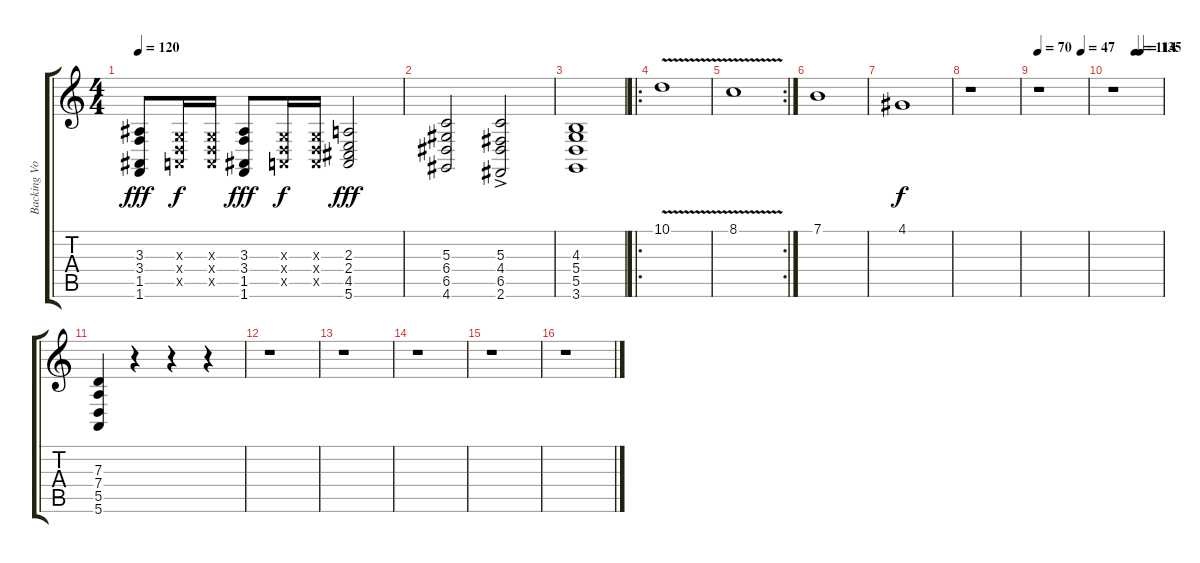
\track ("Backing Vocals 2/Misc." "Backing Vo") {instrument voiceoohs}
\staff {score tabs}
\tuning (E4 B3 G3 D3 A2 E2) {hide}
\ts (4 4)
\tempo 120
\clef g2
\ks c
(3.3 3.4 1.5 1.6).8{dy fff} (0.3{x} 0.4{x} 0.5{x}).16{dy f} (0.3{x} 0.4{x} 0.5{x}).16 (3.3 3.4 1.5 1.6).8{dy fff} (0.3{x} 0.4{x} 0.5{x}).16{dy f} (0.3{x} 0.4{x} 0.5{x}).16 (2.3 2.4 4.5 5.6).2{dy fff} |
(5.3 6.4 6.5 4.6).2{volume 12} (5.3 4.4{ac} 6.5 2.6{ac}).2 |
(4.3 5.4 5.5 3.6).1 |
\ro
10.1{v}.1{volume 16 balance 3 instrument voiceoohs} |
\rc 2
8.1{v}.1 |
7.1.1 |
4.1.1{dy f} |
r.1 |
\tempo 70
\tempo (47 0.875)
r.1 |
\tempo (114 0.4583333333333333)
\tempo (135 0.5625)
r.1 |
(7.3 7.4 5.5 5.6).4{instrument electricguitarjazz} r.4 r.4 r.4 |
r.1 |
r.1 |
r.1 |
r.1 |
r.1
